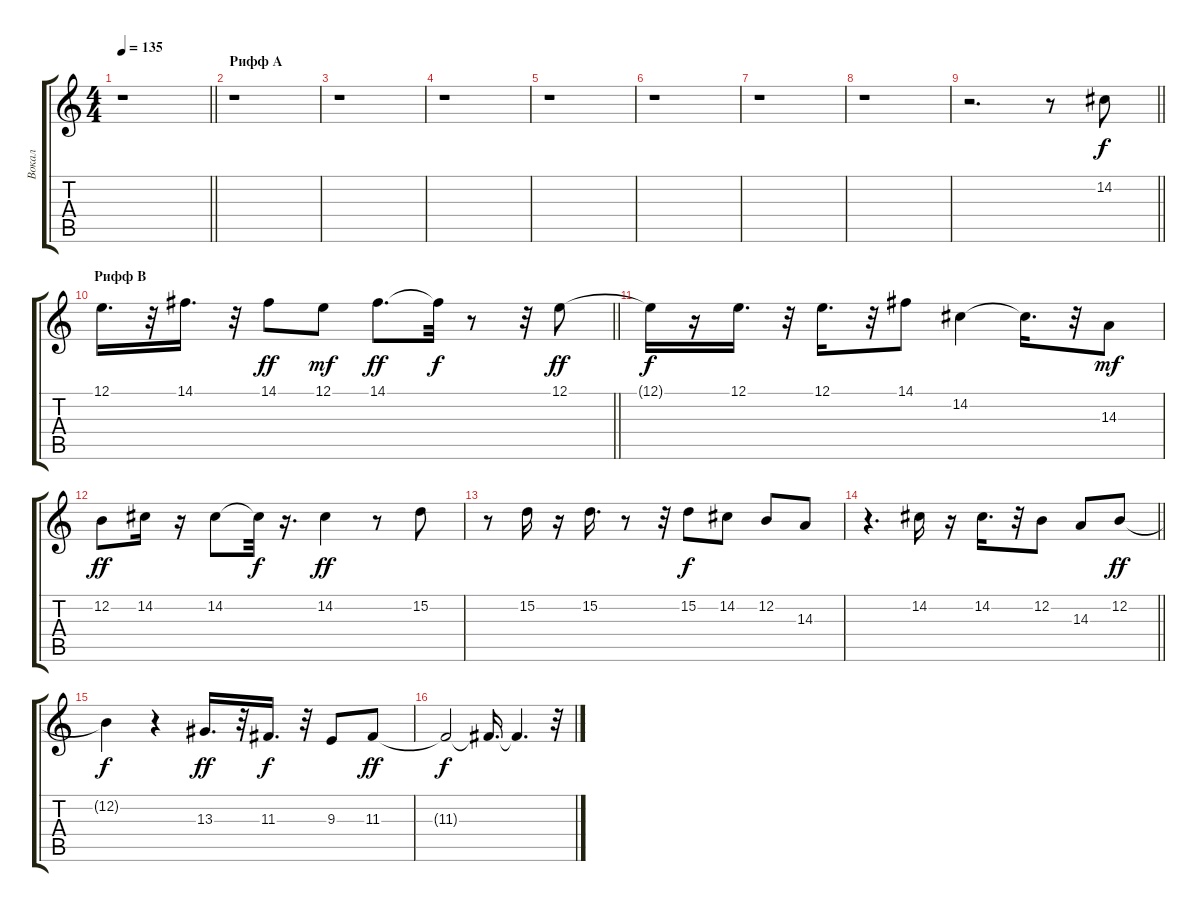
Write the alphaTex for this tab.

\track ("Вокал" "Вокал") {instrument viola}
\staff {score tabs}
\tuning (E4 B3 G3 D3 A2 E2) {hide}
\ts (4 4)
\tempo 135
\clef g2
\barLineRight lightlight
\ks c
r.1{dy f instrument viola} |
\section ("" "Рифф А")
r.1 |
r.1 |
r.1 |
r.1 |
r.1 |
r.1 |
r.1 |
\barLineRight lightlight
r.2{d} r.8 14.2.8 |
\section ("" "Рифф В")
\barLineRight lightlight
12.1.16{d} r.32 14.1.16{d} r.32 14.1.8{dy ff} 12.1.8{dy mf} 14.1.8{d dy ff} 14.1{t}.32{dy f} r.8 r.32 12.1.8{dy ff} |
\section ("" "")
12.1{t}.16{dy f} r.16 12.1.16{d} r.32 12.1.16{d} r.32 14.1.8 14.2.4 14.2{t}.16{d} r.32 14.3.8{dy mf} |
12.2.8{dy ff} 14.2.16 r.16 14.2.8 14.2{t}.32{dy f} r.16{d} 14.2.4{dy ff} r.8 15.2.8 |
r.8 15.2.16 r.16 15.2.16{d} r.8 r.32 15.2.8{dy f} 14.2.8 12.2.8 14.3.8 |
\barLineRight lightlight
r.4{d} 14.2.16 r.16 14.2.16{d} r.32 12.2.8 14.3.8 12.2.8{dy ff} |
12.2{t}.4{dy f} r.4 13.3.16{d dy ff} r.32 11.3.16{d dy f} r.32 9.3.8 11.3.8{dy ff} |
11.3{t}.2{dy f} 11.3{t}.16{d} 11.3{t}.4{d} r.32
